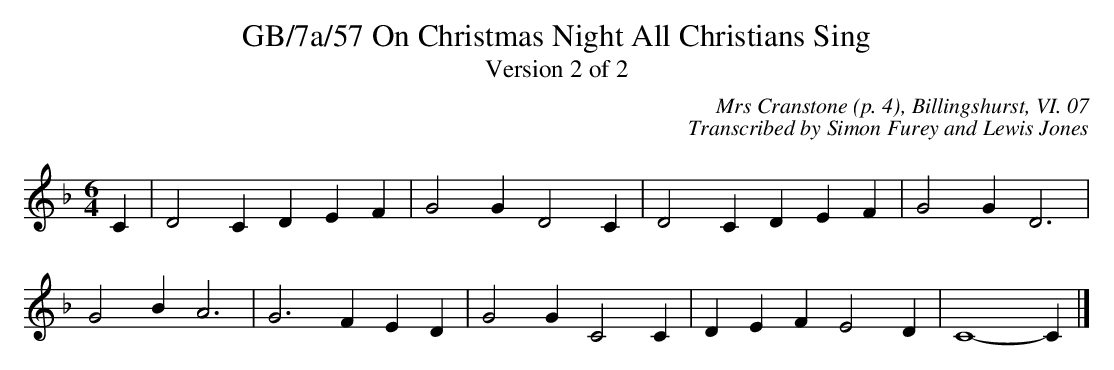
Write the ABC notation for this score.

X:1
T:GB/7a/57 On Christmas Night All Christians Sing
T:Version 2 of 2
C:Mrs Cranstone (p. 4), Billingshurst, VI. 07
C:Transcribed by Simon Furey and Lewis Jones
L:1/4
M:6/4
K:Cmix
C | D2 C D E F | G2 G D2 C | D2 C D E F | G2 G D3 |$ G2 B A3 | G3 F E D | G2 G C2 C | D E F E2 D|
C4- C |]
